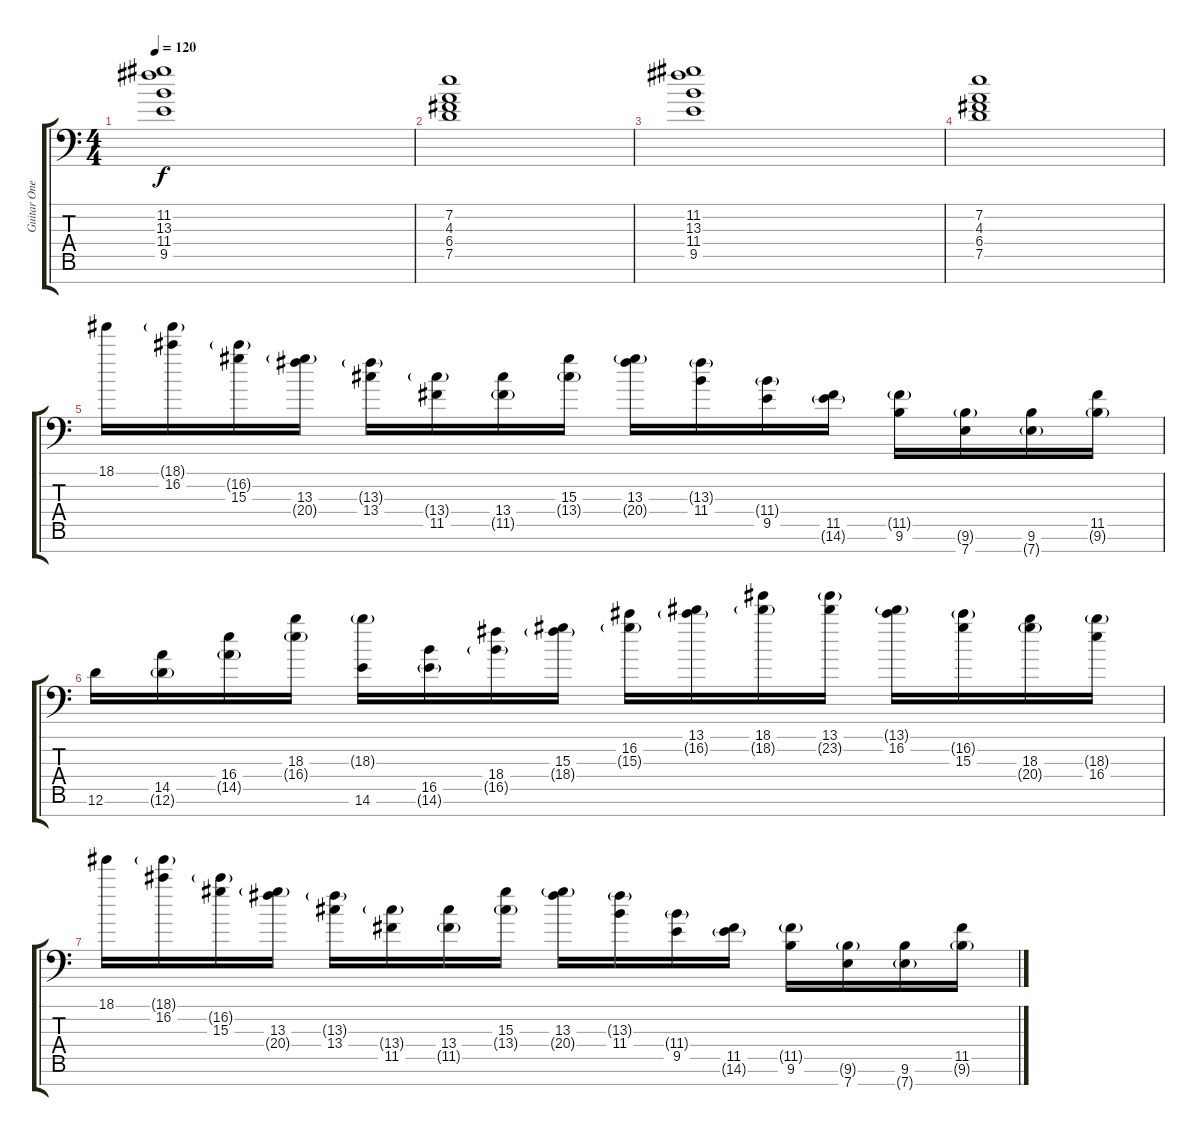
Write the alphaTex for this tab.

\track ("Guitar One" "Guitar One") {instrument overdrivenguitar}
\staff {score tabs}
\tuning (D4 A3 F3 C3 G2 D2 A1) {hide}
\ts (4 4)
\tempo 120
\clef f4
\ks c
(11.2 13.3 11.4 9.5).1{dy f} |
(7.2 4.3 6.4 7.5).1 |
(11.2 13.3 11.4 9.5).1 |
(7.2 4.3 6.4 7.5).1 |
18.1.16 (18.1{g} 16.2).16 (16.2{g} 15.3).16 (13.3 20.4{g}).16 (13.3{g} 13.4).16 (13.4{g} 11.5).16 (13.4 11.5{g}).16 (15.3 13.4{g}).16 (13.3 20.4{g}).16 (13.3{g} 11.4).16 (11.4{g} 9.5).16 (11.5 14.6{g}).16 (11.5{g} 9.6).16 (9.6{g} 7.7).16 (9.6 7.7{g}).16 (11.5 9.6{g}).16 |
12.6.16 (14.5 12.6{g}).16 (16.4 14.5{g}).16 (18.3 16.4{g}).16 (18.3{g} 14.6).16 (16.5 14.6{g}).16 (18.4 16.5{g}).16 (15.3 18.4{g}).16 (16.2 15.3{g}).16 (13.1 16.2{g}).16 (18.1 18.2{g}).16 (13.1 23.2{g}).16 (13.1{g} 16.2).16 (16.2{g} 15.3).16 (18.3 20.4{g}).16 (18.3{g} 16.4).16 |
18.1.16 (18.1{g} 16.2).16 (16.2{g} 15.3).16 (13.3 20.4{g}).16 (13.3{g} 13.4).16 (13.4{g} 11.5).16 (13.4 11.5{g}).16 (15.3 13.4{g}).16 (13.3 20.4{g}).16 (13.3{g} 11.4).16 (11.4{g} 9.5).16 (11.5 14.6{g}).16 (11.5{g} 9.6).16 (9.6{g} 7.7).16 (9.6 7.7{g}).16 (11.5 9.6{g}).16
